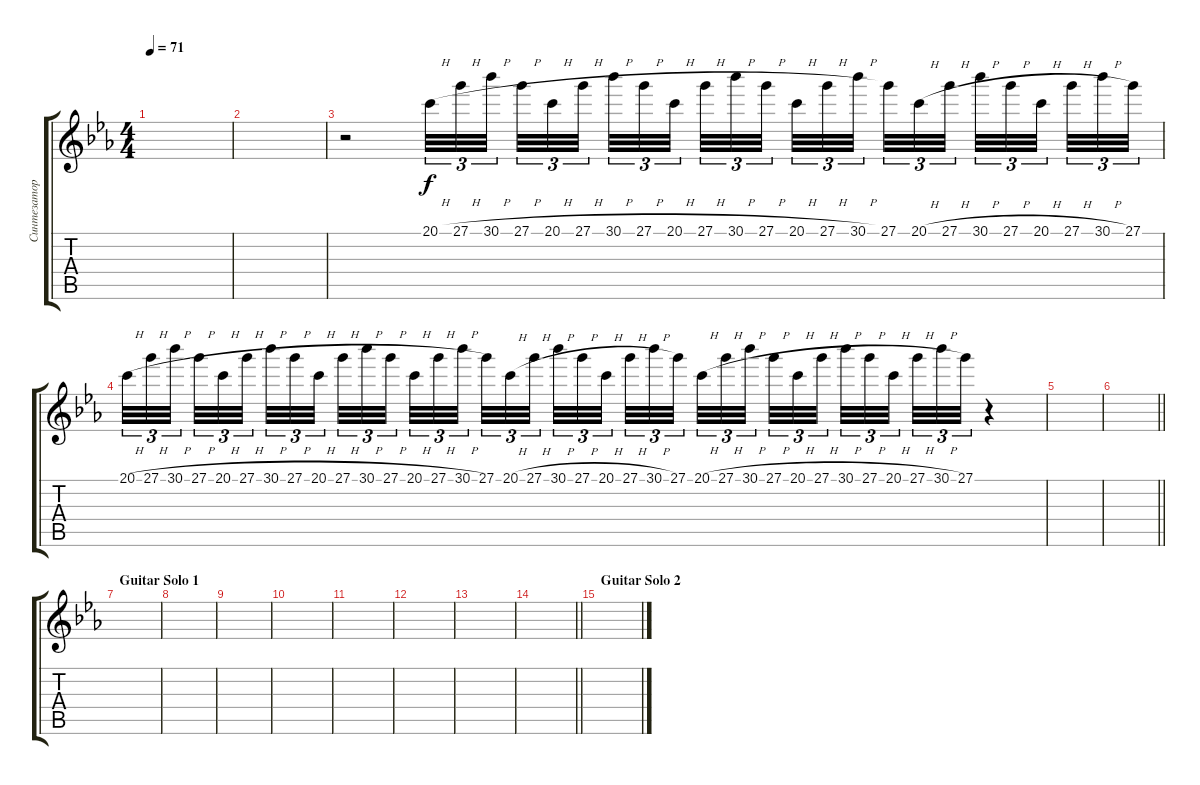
\track ("Синтезатор" "Синтезатор") {instrument piccolo}
\staff {score tabs}
\tuning (E4 B3 G3 D3 A2 E2) {hide}
\ts (4 4)
\tempo 71
\clef g2
\ks cminor
|
|
r.2{volume 4} 20.1{h}.32{tu (3 2) volume 10} 27.1{h}.32{tu (3 2)} 30.1{h}.32{tu (3 2) beam splitsecondary} 27.1{h}.32{tu (3 2)} 20.1{h}.32{tu (3 2)} 27.1{h}.32{tu (3 2) beam splitsecondary} 30.1{h}.32{tu (3 2)} 27.1{h}.32{tu (3 2)} 20.1{h}.32{tu (3 2) beam splitsecondary} 27.1{h}.32{tu (3 2)} 30.1{h}.32{tu (3 2)} 27.1{h}.32{tu (3 2)} 20.1{h}.32{tu (3 2)} 27.1{h}.32{tu (3 2)} 30.1{h}.32{tu (3 2) beam splitsecondary} 27.1.32{tu (3 2)} 20.1{h}.32{tu (3 2)} 27.1{h}.32{tu (3 2) beam splitsecondary} 30.1{h}.32{tu (3 2)} 27.1{h}.32{tu (3 2)} 20.1{h}.32{tu (3 2) beam splitsecondary} 27.1{h}.32{tu (3 2)} 30.1{h}.32{tu (3 2)} 27.1.32{tu (3 2)} |
20.1{h}.32{tu (3 2) volume 0} 27.1{h}.32{tu (3 2)} 30.1{h}.32{tu (3 2) beam splitsecondary} 27.1{h}.32{tu (3 2)} 20.1{h}.32{tu (3 2)} 27.1{h}.32{tu (3 2) beam splitsecondary} 30.1{h}.32{tu (3 2)} 27.1{h}.32{tu (3 2)} 20.1{h}.32{tu (3 2) beam splitsecondary} 27.1{h}.32{tu (3 2)} 30.1{h}.32{tu (3 2)} 27.1{h}.32{tu (3 2)} 20.1{h}.32{tu (3 2)} 27.1{h}.32{tu (3 2)} 30.1{h}.32{tu (3 2) beam splitsecondary} 27.1.32{tu (3 2)} 20.1{h}.32{tu (3 2)} 27.1{h}.32{tu (3 2) beam splitsecondary} 30.1{h}.32{tu (3 2)} 27.1{h}.32{tu (3 2)} 20.1{h}.32{tu (3 2) beam splitsecondary} 27.1{h}.32{tu (3 2)} 30.1{h}.32{tu (3 2)} 27.1.32{tu (3 2)} 20.1{h}.32{tu (3 2)} 27.1{h}.32{tu (3 2)} 30.1{h}.32{tu (3 2) beam splitsecondary} 27.1{h}.32{tu (3 2)} 20.1{h}.32{tu (3 2)} 27.1{h}.32{tu (3 2) beam splitsecondary} 30.1{h}.32{tu (3 2)} 27.1{h}.32{tu (3 2)} 20.1{h}.32{tu (3 2) beam splitsecondary} 27.1{h}.32{tu (3 2)} 30.1{h}.32{tu (3 2)} 27.1.32{tu (3 2)} r.4 |
|
\barLineRight lightlight
|
\section ("" "Guitar Solo 1")
|
|
|
|
|
|
|
\barLineRight lightlight
|
\section ("" "Guitar Solo 2")
